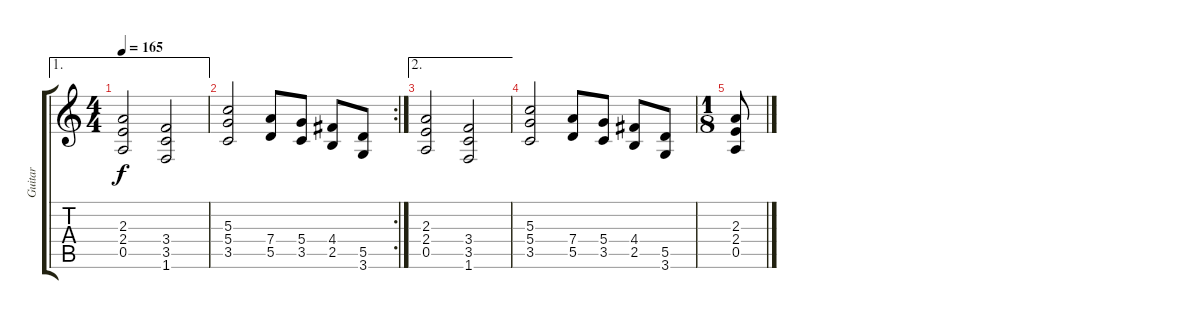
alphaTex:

\track ("Guitar" "Guitar") {instrument distortionguitar}
\staff {score tabs}
\tuning (E4 B3 G3 D3 A2 E2) {hide}
\ae 1
\ts (4 4)
\tempo 165
\clef g2
\ks c
(2.3 2.4 0.5).2{dy f} (3.4 3.5 1.6).2 |
\rc 2
(5.3 5.4 3.5).2 (7.4 5.5).8 (5.4 3.5).8 (4.4 2.5).8 (5.5 3.6).8 |
\ae 2
(2.3 2.4 0.5).2 (3.4 3.5 1.6).2 |
(5.3 5.4 3.5).2 (7.4 5.5).8 (5.4 3.5).8 (4.4 2.5).8 (5.5 3.6).8 |
\ts (1 8)
(2.3 2.4 0.5).8
